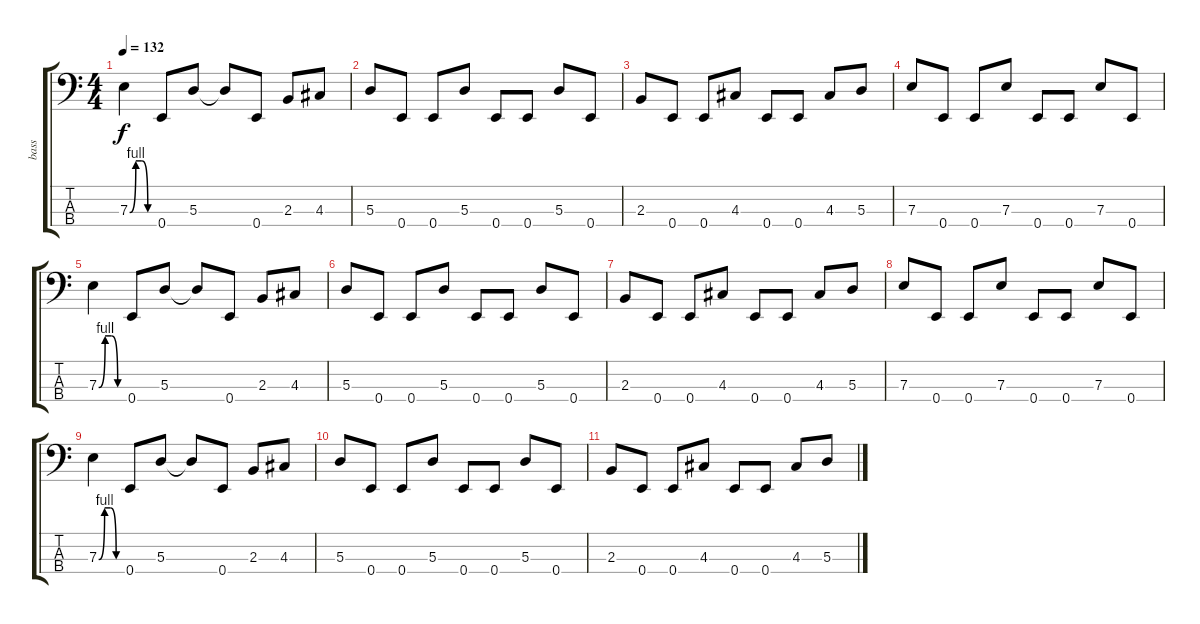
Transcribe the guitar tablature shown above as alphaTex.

\track ("bass" "bass") {instrument electricbassfinger}
\staff {score tabs}
\tuning (G2 D2 A1 E1) {hide}
\ts (4 4)
\tempo 132
\clef f4
\ks c
7.3{be (custom 0 0 15 4 30 4 45 0 60 0)}.4{dy f} 0.4.8 5.3.8 5.3{t}.8 0.4.8 2.3.8 4.3.8 |
5.3.8 0.4.8 0.4.8 5.3.8 0.4.8 0.4.8 5.3.8 0.4.8 |
2.3.8 0.4.8 0.4.8 4.3.8 0.4.8 0.4.8 4.3.8 5.3.8 |
7.3.8 0.4.8 0.4.8 7.3.8 0.4.8 0.4.8 7.3.8 0.4.8 |
7.3{be (custom 0 0 15 4 30 4 45 0 60 0)}.4 0.4.8 5.3.8 5.3{t}.8 0.4.8 2.3.8 4.3.8 |
5.3.8 0.4.8 0.4.8 5.3.8 0.4.8 0.4.8 5.3.8 0.4.8 |
2.3.8 0.4.8 0.4.8 4.3.8 0.4.8 0.4.8 4.3.8 5.3.8 |
7.3.8 0.4.8 0.4.8 7.3.8 0.4.8 0.4.8 7.3.8 0.4.8 |
7.3{be (custom 0 0 15 4 30 4 45 0 60 0)}.4 0.4.8 5.3.8 5.3{t}.8 0.4.8 2.3.8 4.3.8 |
5.3.8 0.4.8 0.4.8 5.3.8 0.4.8 0.4.8 5.3.8 0.4.8 |
2.3.8 0.4.8 0.4.8 4.3.8 0.4.8 0.4.8 4.3.8 5.3.8
